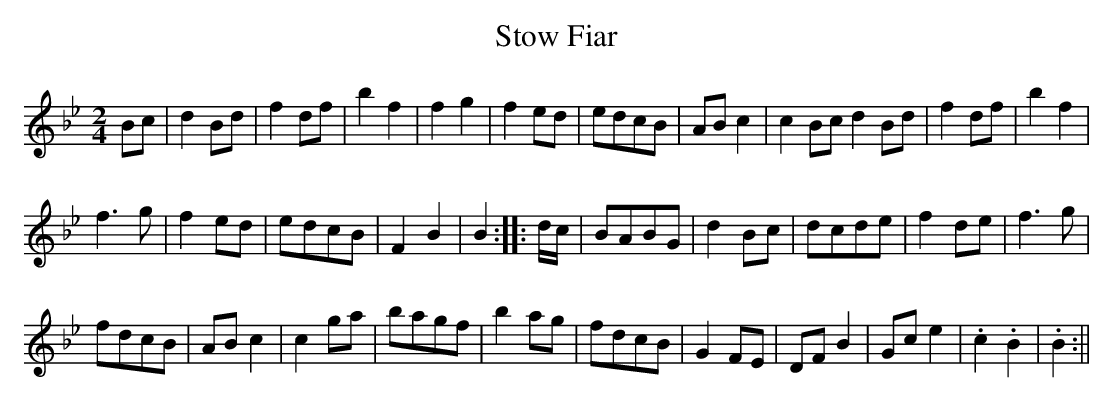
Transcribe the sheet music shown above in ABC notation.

X:1
T:Stow Fiar
M:2/4
L:1/8
K:Bb
Bc | d2 Bd | f2 df | b2f2 | f2g2 | f2 ed | edcB | AB c2 | c2 Bc d2 Bd | f2 df | b2f2 |
f3g | f2 ed | edcB | F2B2 | B2::d/c/ | BABG | d2 Bc | dcde | f2 de | f3g |
fdcB | AB c2 | c2 ga | bagf | b2 ag | fdcB | G2 FE | DF B2 | Gc e2 | .c2 .B2 | .B2 :||
